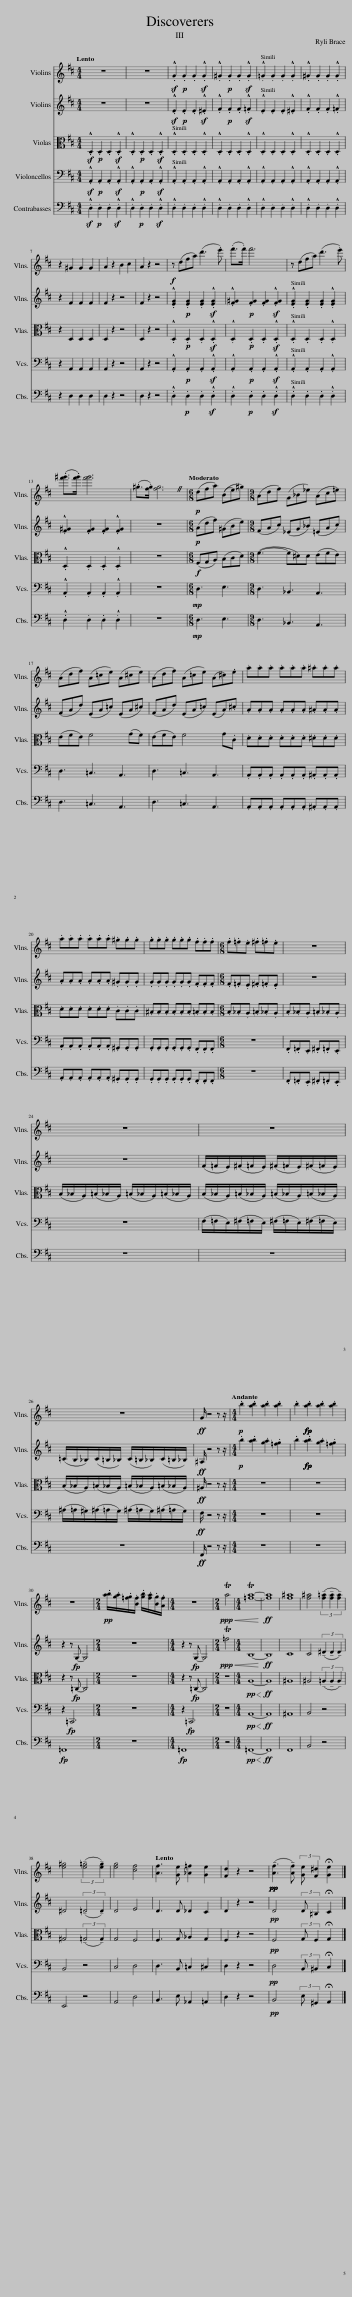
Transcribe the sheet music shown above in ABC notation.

X:1
%%score 1 2 3 4 5
L:1/8
Q:1/4=66
M:4/4
I:linebreak $
K:D
V:1 treble
V:2 treble
V:3 alto
V:4 bass
V:5 bass transpose=-12
V:1
 z8 | z8 | .!^!G2!p! .G2 .G2 .!^!G2 | .!^!^G2!p! .G2 .G2 .!^!G2 | .!^!=G2!p! .G2 .G2 .!^!G2 | %5
 .!^!^G2!p! .G2 .G2 .!^!G2 |$ z2 ^G2 G2 G2 | A2 z2 B2 c2 | A2 z2 z4 |!f! z (dfa) (d'3 .e') | %10
 (.f'>.f') f'6 | z (dfa) (d'3 .e') |$ (.[f'^g']>.[f'g']) [f'g']6 | (.^g>.[fg]) [fg]6 |[M:6/8][Q:1/4=114]!p! (dfa) ((Be)^g) | %15
[M:9/8] (Adf) (G_B_e) (Ac=e) |$ (Adf) (A=ce) (A^ce) | (Adf) (A=ce) (A^c).e | .a.a.a .a.a.a .^a.a.a |$ .a.a.a .a.a.a .^g.g.g | %20
 .g.g.g .g.g.g .f.f.f |[M:6/8] .f.=f.e .^f.=f.e | z6 |$ z6 | z6 |$ %25
 z6 |!ff! G/ z4 z z/ |[M:4/4][Q:1/4=85]!p! .b2 .[ab]2 .[ab]2 .[ab]2 | .b2 .[ab]2 .[ab]2 .[ab]2 |$ z8 | %30
[M:2/4]!pp! .[ab]/.[ga]/.[=fg]/.[Bf]/ .[gb]/.[fa]/.[Bg]/.[Af]/ |[M:4/4] z8 |[M:2/4]!ppp!!<(! Ta4 |[M:4/4] T[=fa]8-!<)! |!ff! [fa]8 | %35
 [f^a]8 | [f^a]4 (3(!tenuto![f=a]2 !tenuto![fa]2 !tenuto![fa]2) |$ [e^g]4 (3:2:2(!tenuto![e=g]4 !tenuto![eg]2) | [eg]4 [cf]4 |[Q:1/4=52] [Af]3 [Ge] [_A=f]2 [Ge]2 | %40
 [Fd]2 z2 z4 |!pp!!pp! (!tenuto![Af]3 !tenuto![Af]) (3:2:2[Ge] [F^d]2 !fermata![Ge]2 |] %42
V:2
 z8 | z8 | .!^!E2!p! .E2 .E2 .!^!^E2 | .!^!F2!p! .F2 .F2 .!^!=F2 | .!^!E2!p! .E2 .E2 .!^!^E2 | %5
 .!^!F2!p! .F2 .F2 .!^!=F2 |$ z2 F2 F2 F2 | F2 z2 z4 | F2 z2 z4 | .!^![EG]2!p! .[EG]2 .[EG]2 .!^![EG]2 | %10
 .!^![F^G]2!p! .[FG]2 .[FG]2 .!^![FG]2 | .!^![EG]2!p! .[EG]2 .[EG]2 .!^![EG]2 |$ .!^![F^G]2!p! .[FG]2 .[FG]2 .!^![FG]2 | z8 |[M:6/8]!p! (Adf) (^GBe) | %15
[M:9/8] (FAc) (_EG_B) (=EAc) |$ (FAd) (EA=c) (EA^c) | (FAd) (EA=c) (EA).^c | .A.A.A .A.A.A .^A.A.A |$ .A.A.A .A.A.A .^G.G.G | %20
 .G.G.G .G.G.G .F.F.F |[M:6/8] .F.=F.E .^F.=F.E | z6 |$ z6 | (F/=F/E/)(^F/=F/E/) (^F/=F/E/)(^F/=F/E/) |$ %25
 (=C/B,/_B,/)(C/=B,/_B,/) (C/=B,/_B,/)(C/=B,/_B,/) |!ff! ^A,/ z4 z z/ |[M:4/4]!p! .b2 .[ab]2 .[ga]2 .[=fg]2 | .b2 .[ab]2 .[ga]2 .[=fg]2 |$ z2 z G,- G,4 | %30
[M:2/4] z4 |[M:4/4] z2 z G,- G,4 |[M:2/4]!ppp!!<(! T=f4 |[M:4/4] B,8-!<)! |!ff! B,8 | %35
 C8 | C4 (3(!tenuto!^D2 !tenuto!D2 !tenuto!D2) |$ ^D4 (3:2:2(!tenuto!=D4 !tenuto!D2) | D4 E4 | D3 D _D2 C2 | %40
 D2 z2 z4 |!pp! D4 (3:2:2D ^B,2 !fermata!C2 |] %42
V:3
 .!^!D,2!p! .D,2 .D,2 .!^!D,2 | .!^!D,2!p! .D,2 .D,2 .!^!D,2 | .!^!D,2!p! .D,2 .D,2 .!^!D,2 | .!^!D,2!p! .D,2 .D,2 .!^!D,2 | .!^!D,2!p! .D,2 .D,2 .!^!D,2 | %5
 .!^!D,2!p! .D,2 .D,2 .!^!D,2 |$ z2 D,2 D,2 D,2 | D,2 z2 z4 | D,2 z2 z4 | .!^!D,2!p! .D,2 .D,2 .!^!D,2 | %10
 .!^!D,2!p! .D,2 .D,2 .!^!D,2 | .!^!D,2!p! .D,2 .D,2 .!^!D,2 |$ .!^!D,2!p! .D,2 .D,2 .!^!D,2 | z8 |[M:6/8]!f! (F,G,A,) (B,CD) | %15
[M:9/8] (F3- F^D)D (EFE) |$ (EFE) F4 (GF) | (EFE) F4 G.C | .D.D.D .D.D.D .^D.D.D |$ .D.D.D .D.D.D .C.C.C | %20
 .^B,.B,.B, .B,.B,.B, .=B,.B,.B, |[M:6/8] .B,._B,.A, .=B,._B,.A, | .B,._B,.A, .=B,._B,.A, |$ (B,/_B,/A,/)(=B,/_B,/A,/) (=B,/_B,/A,/)(=B,/_B,/A,/) | (B,/_B,/A,/)(=B,/_B,/A,/) (=B,/_B,/A,/)(=B,/_B,/A,/) |$ %25
 (B,/_B,/A,/)(=B,/_B,/A,/) (=B,/_B,/A,/)(=B,/_B,/A,/) |!ff! ^A,/ z4 z z/ |[M:4/4] z8 | z8 |$ z2 z =C,- C,4 | %30
[M:2/4] z4 |[M:4/4] z2 z =C,- C,4 |[M:2/4] z4 |[M:4/4]!pp!!<(! A,8-!<)! |!ff! A,8 | %35
 ^A,8 | ^A,4 (3(!tenuto!=A,2 !tenuto!A,2 !tenuto!A,2) |$ ^G,4 (3:2:2(!tenuto!=G,4 !tenuto!G,2) | G,4 F,4 | F,3 G, _A,2 G,2 | %40
 F,2 z2 z4 |!pp! F,4 (3:2:2G, F,2 !fermata!G,2 |] %42
V:4
 .!^!A,,2!p! .A,,2 .A,,2 .!^!A,,2 | .!^!A,,2!p! .A,,2 .A,,2 .!^!A,,2 | .!^!A,,2!p! .A,,2 .A,,2 .!^!A,,2 | .!^!A,,2!p! .A,,2 .A,,2 .!^!A,,2 | .!^!A,,2!p! .A,,2 .A,,2 .!^!A,,2 | %5
 .!^!A,,2!p! .A,,2 .A,,2 .!^!A,,2 |$ z2 A,,2 A,,2 A,,2 | A,,2 z2 z4 | A,,2 z2 z4 | .!^!A,,2!p! .A,,2 .A,,2 .!^!A,,2 | %10
 .!^!A,,2!p! .A,,2 .A,,2 .!^!A,,2 | .!^!A,,2!p! .A,,2 .A,,2 .!^!A,,2 |$ .!^!A,,2!p! .A,,2 .A,,2 .!^!A,,2 | z8 |[M:6/8]!mp! D,3 E,3 | %15
[M:9/8] D,3 _B,,3 A,,3 |$ D,3 =C,3 A,,3 | D,3 =C,3 A,,3 | .A,,.A,,.A,, .A,,.A,,.A,, .^A,,.A,,.A,, |$ .A,,.A,,.A,, .A,,.A,,.A,, .^G,,.G,,.G,, | %20
 .G,,.G,,.G,, .G,,.G,,.G,, .F,,.F,,.F,, |[M:6/8] z6 | .F,,.=F,,.E,, .^F,,.=F,,.E,, |$ z6 | (F,/=F,/E,/)(^F,/=F,/E,/) (^F,/=F,/E,/)(^F,/=F,/E,/) |$ %25
 (^A,/=A,/^G,/)(^A,/=A,/G,/) (^A,/=A,/G,/)(^A,/=A,/G,/) |!ff! F,/ z4 z z/ |[M:4/4] z8 | z8 |$ z2 =C,,6 | %30
[M:2/4] z4 |[M:4/4] z2 =C,,6 |[M:2/4] z4 |[M:4/4]!pp!!<(! A,,8-!<)! |!ff! A,,8 | %35
 ^A,,8 | B,,4 z4 |$ B,,4 z4 | C,4 D,4 | D,3 B,, =C,2 ^C,2 | %40
 D,2 z2 z4 |!pp! D,4 (3:2:2B,, ^B,,2 !fermata!C,2 |] %42
V:5
 .!^!D,2!p! .D,2 .D,2 .!^!D,2 | .!^!D,2!p! .D,2 .D,2 .!^!D,2 | .!^!D,2!p! .D,2 .D,2 .!^!D,2 | .!^!D,2!p! .D,2 .D,2 .!^!D,2 | .!^!D,2!p! .D,2 .D,2 .!^!D,2 | %5
 .!^!D,2!p! .D,2 .D,2 .!^!D,2 |$ z2 D,2 D,2 D,2 | D,2 z2 z4 | D,2 z2 z4 | .!^!D,2!p! .D,2 .D,2 .!^!D,2 | %10
 .!^!D,2!p! .D,2 .D,2 .!^!D,2 | .!^!D,2!p! .D,2 .D,2 .!^!D,2 |$ .!^!D,2!p! .D,2 .D,2 .!^!D,2 | z8 |[M:6/8]!mp! D,3 E,3 | %15
[M:9/8] D,3 _B,,3 A,,3 |$ D,3 =C,3 A,,3 | D,3 =C,3 A,,3 | .A,,.A,,.A,, .A,,.A,,.A,, .^A,,.A,,.A,, |$ .A,,.A,,.A,, .A,,.A,,.A,, .^G,,.G,,.G,, | %20
 .G,,.G,,.G,, .G,,.G,,.G,, .F,,.F,,.F,, |[M:6/8] z6 | .F,,.=F,,.E,, .^F,,.=F,,.E,, |$ z6 | z6 |$ %25
 z6 |!ff! F,,/ z4 z z/ |[M:4/4] z8 | z8 |$ =F,,8 | %30
[M:2/4] z4 |[M:4/4] =F,,8 |[M:2/4] z4 |[M:4/4]!pp!!<(! =F,,8-!<)! |!ff! F,,8 | %35
 F,,8 | B,,4 z4 |$ E,,4 z4 | A,,4 D,4 | B,,3 E, _A,,2 =A,,2 | %40
 D,2 z2 z4 |!pp! B,,4 (3:2:2E, ^G,,2 !fermata!A,,2 |] %42
